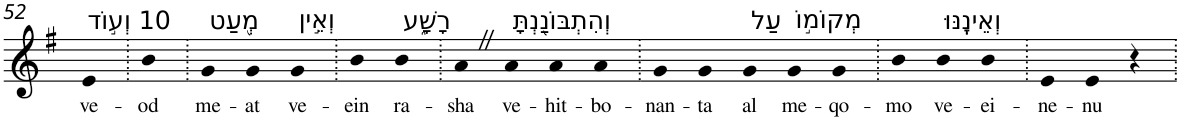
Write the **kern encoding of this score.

**kern	**text
*part1	*part1
*staff1	*staff1
*I"Piano	*
*I'Pno	*
!!LO:PB:g=z
*clefG2	*
*k[f#]	*
*G:	*
=52	=52
!LO:TX:a:t=10 וְע֣וֹד	!
!	!LO:LY:b
4e	ve-
=53.	=53.
!	!LO:LY:b
4b	-od
=54.	=54.
!LO:TX:a:t=מְ֭עַט	!
!	!LO:LY:b
4g	me-
!	!LO:LY:b
4g	-at
!LO:TX:a:t=וְאֵ֣ין	!
!	!LO:LY:b
4g	ve-
=55.	=55.
!	!LO:LY:b
4b	-ein
!LO:TX:a:t=רָשָׁ֑ע	!
!	!LO:LY:b
4b	ra-
=56.	=56.
!	!LO:LY:b
4aZ	-sha
!LO:TX:a:t=וְהִתְבּוֹנַ֖נְתָּ	!
!	!LO:LY:b
4a	ve-
!	!LO:LY:b
4a	-hit-
!	!LO:LY:b
4a	-bo-
=57.	=57.
!	!LO:LY:b
4g	-nan-
!	!LO:LY:b
4g	-ta
!LO:TX:a:t=עַל	!
!	!LO:LY:b
4g	al
!LO:TX:a:t=מְקוֹמ֣וֹ	!
!	!LO:LY:b
4g	me-
!	!LO:LY:b
4g	-qo-
=58.	=58.
!	!LO:LY:b
4b	-mo
!LO:TX:a:t=וְאֵינֶֽנּוּ	!
!	!LO:LY:b
4b	ve-
!	!LO:LY:b
4b	-ei-
=59.	=59.
!	!LO:LY:b
4e	-ne-
!	!LO:LY:b
4e	-nu
4r	.
=.	=.
*-	*-
